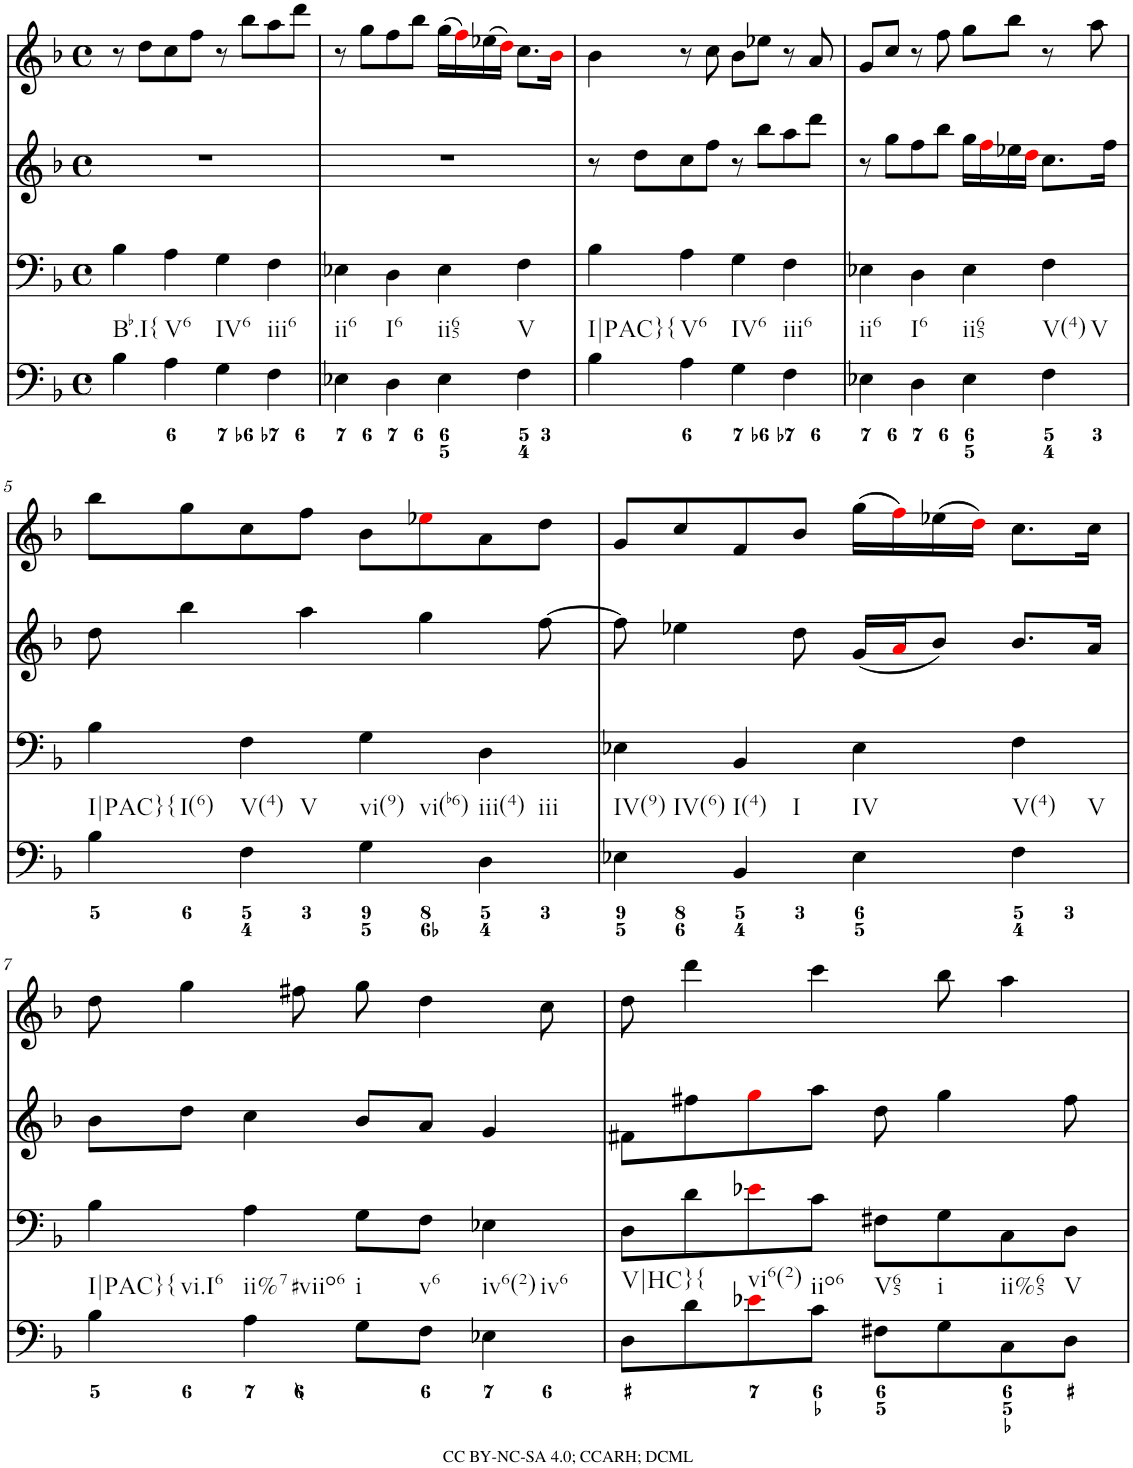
**kern	**kern	**kern	**kern
*part4	*part3	*part2	*part1
*staff4	*staff3	*staff2	*staff1
*I"Piano	*I"Piano	*I"Piano	*I"Piano
*I'Pno	*I'Pno	*I'Pno	*I'Pno
*clefF4	*clefF4	*clefG2	*clefG2
*k[b-]	*k[b-]	*k[b-]	*k[b-]
*F:	*F:	*F:	*F:
*M4/4	*M4/4	*M4/4	*M4/4
*met(c)	*met(c)	*met(c)	*met(c)
=1	=1	=1	=1
!LO:TX:b:t=Bb.I{	!	!	!
4B-\	4B-\	1r	8r
.	.	.	8dd\L
!LO:TX:b:t=V6	!	!	!
4A\	4A\	.	8cc\
.	.	.	8ff\J
!LO:TX:b:t=IV6	!	!	!
4G\	4G\	.	8r
.	.	.	8bb-\L
!LO:TX:b:t=iii6	!	!	!
4F\	4F\	.	8aa\
.	.	.	8ddd\J
=2	=2	=2	=2
!LO:TX:b:t=ii6	!	!	!
4E-X\	4E-X\	1r	8r
.	.	.	8gg\L
!LO:TX:b:t=I6	!	!	!
4D\	4D\	.	8ff\
.	.	.	8bb-\J
!LO:TX:b:t=ii65	!	!	!
4E-\	4E-\	.	(16gg\LL
.	.	.	16ffi\)
.	.	.	(16ee-X\
.	.	.	16ddi\JJ)
!LO:TX:b:t=V	!	!	!
4F\	4F\	.	8.cc\L
.	.	.	16b-i\Jk
=3	=3	=3	=3
!LO:TX:b:t=I|PAC}{	!	!	!
4B-\	4B-\	8r	4b-\
.	.	8dd\L	.
!LO:TX:b:t=V6	!	!	!
4A\	4A\	8cc\	8r
.	.	8ff\J	8cc\
!LO:TX:b:t=IV6	!	!	!
4G\	4G\	8r	8b-\L
.	.	8bb-\L	8ee-X\J
!LO:TX:b:t=iii6	!	!	!
4F\	4F\	8aa\	8r
.	.	8ddd\J	8a/
=4	=4	=4	=4
!LO:TX:b:t=ii6	!	!	!
4E-X\	4E-X\	8r	8g/L
.	.	8gg\L	8cc/J
!LO:TX:b:t=I6	!	!	!
4D\	4D\	8ff\	8r
.	.	8bb-\J	8ff\
!LO:TX:b:t=ii65	!	!	!
4E-\	4E-\	16gg\LL	8gg\L
.	.	16ffi\	.
.	.	16ee-X\	8bb-\J
.	.	16ddi\JJ	.
!LO:TX:b:t=V(4)	!	!	!
!LO:TX:b:t=V	!	!	!
4F\	4F\	8.cc\L	8r
.	.	.	8aa\
.	.	16ff\Jk	.
!!LO:LB:g=z
=5	=5	=5	=5
!LO:TX:b:t=I|PAC}{	!	!	!
!LO:TX:b:t=I(6)	!	!	!
4B-\	4B-\	8dd\	8bb-\L
.	.	4bb-\	8gg\
!LO:TX:b:t=V(4)	!	!	!
!LO:TX:b:t=V	!	!	!
4F\	4F\	.	8cc\
.	.	4aa\	8ff\J
!LO:TX:b:t=vi(9)	!	!	!
!LO:TX:b:t=vi(b6)	!	!	!
4G\	4G\	.	8b-\L
.	.	4gg\	8ee-Xi\
!LO:TX:b:t=iii(4)	!	!	!
!LO:TX:b:t=iii	!	!	!
4D\	4D\	.	8a\
.	.	[8ff\	8dd\J
=6	=6	=6	=6
!LO:TX:b:t=IV(9)	!	!	!
!LO:TX:b:t=IV(6)	!	!	!
4E-X\	4E-X\	8ff\]	8g/L
.	.	4ee-X\	8cc/
!LO:TX:b:t=I(4)	!	!	!
!LO:TX:b:t=I	!	!	!
4BB-/	4BB-/	.	8f/
.	.	8dd\	8b-/J
!LO:TX:b:t=IV	!	!	!
4E-\	4E-\	(16g/LL	(16gg\LL
.	.	16ai/J	16ffi\)
.	.	8b-/J)	(16ee-X\
.	.	.	16ddi\JJ)
!LO:TX:b:t=V(4)	!	!	!
!LO:TX:b:t=V	!	!	!
4F\	4F\	8.b-/L	8.cc\L
.	.	16a/Jk	16cc\Jk
!!LO:LB:g=z
=7	=7	=7	=7
!LO:TX:b:t=I|PAC}{	!	!	!
!LO:TX:b:t=vi.I6	!	!	!
4B-\	4B-\	8b-\L	8dd\
.	.	8dd\J	4gg\
!LO:TX:b:t=ii%7	!	!	!
!LO:TX:b:t=#viio6	!	!	!
4A\	4A\	4cc\	.
.	.	.	8ff#X\
!LO:TX:b:t=i	!	!	!
8G\L	8G\L	8b-/L	8gg\
!LO:TX:b:t=v6	!	!	!
8F\J	8F\J	8a/J	4dd\
!LO:TX:b:t=iv6(2)	!	!	!
!LO:TX:b:t=iv6	!	!	!
4E-X\	4E-X\	4g/	.
.	.	.	8cc\
=8	=8	=8	=8
!LO:TX:b:t=V|HC}{	!	!	!
8D\L	8D\L	8f#X\L	8dd\
8d\	8d\	8ff#X\	4ddd\
!LO:TX:b:t=vi6(2)	!	!	!
8e-Xi\	8e-Xi\	8ggi\	.
!LO:TX:b:t=iio6	!	!	!
8c\J	8c\J	8aa\J	4ccc\
!LO:TX:b:t=V65	!	!	!
8F#X\L	8F#X\L	8dd\	.
!LO:TX:b:t=i	!	!	!
8G\	8G\	4gg\	8bb-\
!LO:TX:b:t=ii%65	!	!	!
8C\	8C\	.	4aa\
!LO:TX:b:t=V	!	!	!
8D\J	8D\J	8ff#\	.
=	=	=	=
*-	*-	*-	*-
